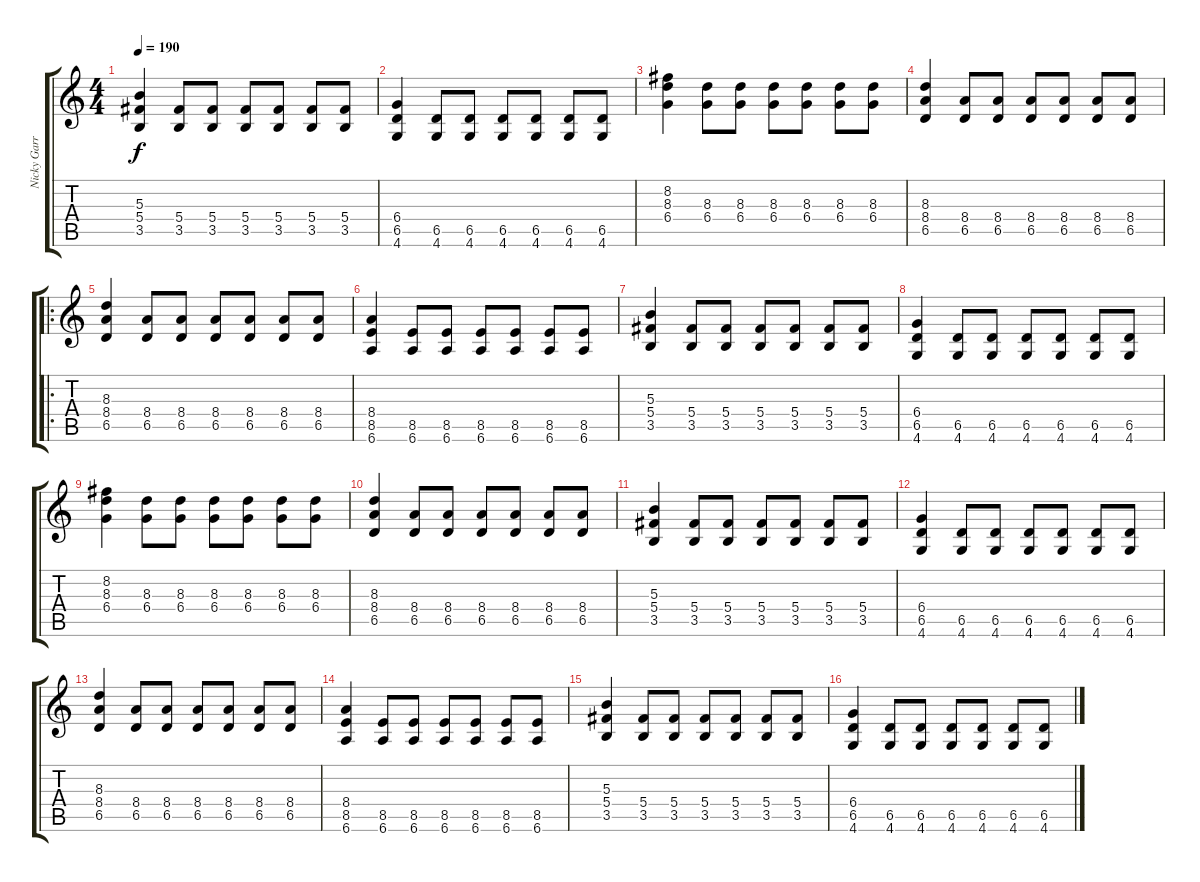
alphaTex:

\track ("Nicky Garrat" "Nicky Garr") {instrument distortionguitar}
\staff {score tabs}
\tuning (Eb4 Bb3 Gb3 Db3 Ab2 Eb2) {hide}
\ts (4 4)
\tempo 190
\clef g2
\ks c
(5.3 5.4 3.5).4{dy f} (5.4 3.5).8 (5.4 3.5).8 (5.4 3.5).8 (5.4 3.5).8 (5.4 3.5).8 (5.4 3.5).8 |
(6.4 6.5 4.6).4 (6.5 4.6).8 (6.5 4.6).8 (6.5 4.6).8 (6.5 4.6).8 (6.5 4.6).8 (6.5 4.6).8 |
(8.2 8.3 6.4).4 (8.3 6.4).8 (8.3 6.4).8 (8.3 6.4).8 (8.3 6.4).8 (8.3 6.4).8 (8.3 6.4).8 |
(8.3 8.4 6.5).4 (8.4 6.5).8 (8.4 6.5).8 (8.4 6.5).8 (8.4 6.5).8 (8.4 6.5).8 (8.4 6.5).8 |
\ro
(8.3 8.4 6.5).4 (8.4 6.5).8 (8.4 6.5).8 (8.4 6.5).8 (8.4 6.5).8 (8.4 6.5).8 (8.4 6.5).8 |
(8.4 8.5 6.6).4 (8.5 6.6).8 (8.5 6.6).8 (8.5 6.6).8 (8.5 6.6).8 (8.5 6.6).8 (8.5 6.6).8 |
(5.3 5.4 3.5).4 (5.4 3.5).8 (5.4 3.5).8 (5.4 3.5).8 (5.4 3.5).8 (5.4 3.5).8 (5.4 3.5).8 |
(6.4 6.5 4.6).4 (6.5 4.6).8 (6.5 4.6).8 (6.5 4.6).8 (6.5 4.6).8 (6.5 4.6).8 (6.5 4.6).8 |
(8.2 8.3 6.4).4 (8.3 6.4).8 (8.3 6.4).8 (8.3 6.4).8 (8.3 6.4).8 (8.3 6.4).8 (8.3 6.4).8 |
(8.3 8.4 6.5).4 (8.4 6.5).8 (8.4 6.5).8 (8.4 6.5).8 (8.4 6.5).8 (8.4 6.5).8 (8.4 6.5).8 |
(5.3 5.4 3.5).4 (5.4 3.5).8 (5.4 3.5).8 (5.4 3.5).8 (5.4 3.5).8 (5.4 3.5).8 (5.4 3.5).8 |
(6.4 6.5 4.6).4 (6.5 4.6).8 (6.5 4.6).8 (6.5 4.6).8 (6.5 4.6).8 (6.5 4.6).8 (6.5 4.6).8 |
(8.3 8.4 6.5).4 (8.4 6.5).8 (8.4 6.5).8 (8.4 6.5).8 (8.4 6.5).8 (8.4 6.5).8 (8.4 6.5).8 |
(8.4 8.5 6.6).4 (8.5 6.6).8 (8.5 6.6).8 (8.5 6.6).8 (8.5 6.6).8 (8.5 6.6).8 (8.5 6.6).8 |
(5.3 5.4 3.5).4 (5.4 3.5).8 (5.4 3.5).8 (5.4 3.5).8 (5.4 3.5).8 (5.4 3.5).8 (5.4 3.5).8 |
(6.4 6.5 4.6).4 (6.5 4.6).8 (6.5 4.6).8 (6.5 4.6).8 (6.5 4.6).8 (6.5 4.6).8 (6.5 4.6).8
